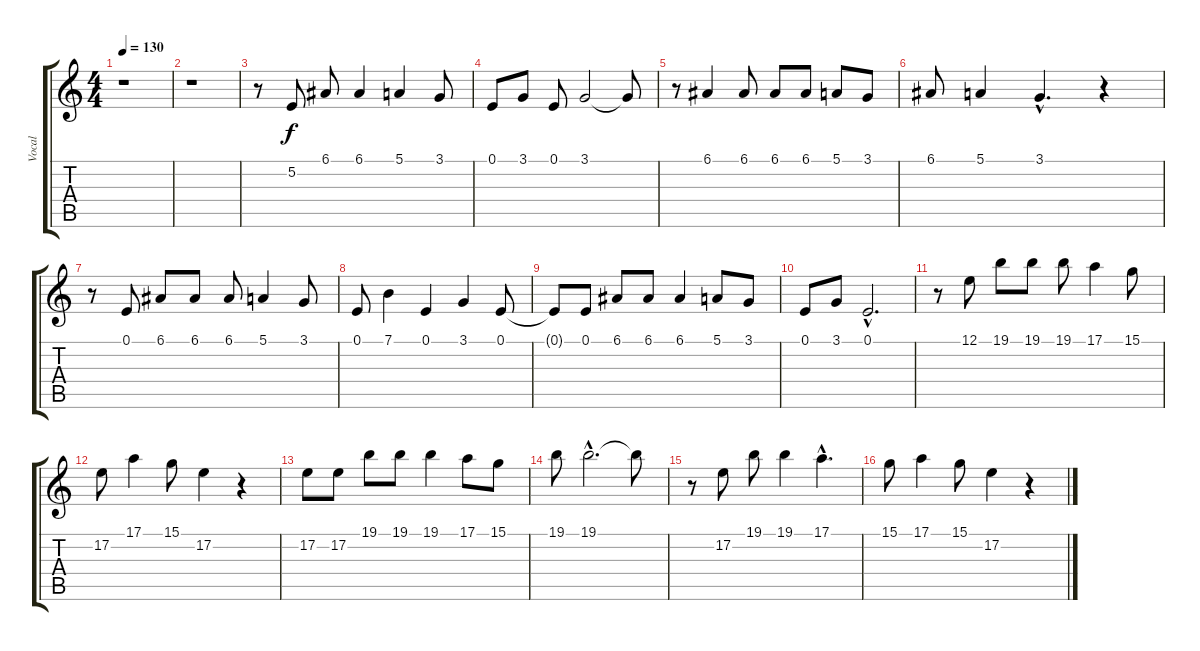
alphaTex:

\track ("Vocal" "Vocal") {instrument synthvoice}
\staff {score tabs}
\tuning (E4 B3 G3 D3 A2 E2) {hide}
\ts (4 4)
\tempo 130
\clef g2
\ks c
r.1{dy f} |
r.1 |
r.8 5.2.8 6.1.8 6.1.4 5.1.4 3.1.8 |
0.1.8 3.1.8 0.1.8 3.1.2 3.1{t}.8 |
r.8 6.1.4 6.1.8 6.1.8 6.1.8 5.1.8 3.1.8 |
6.1.8 5.1.4 3.1{hac}.4{d} r.4 |
r.8 0.1.8 6.1.8 6.1.8 6.1.8 5.1.4 3.1.8 |
0.1.8 7.1.4 0.1.4 3.1.4 0.1.8 |
0.1{t}.8 0.1.8 6.1.8 6.1.8 6.1.4 5.1.8 3.1.8 |
0.1.8 3.1.8 0.1{hac}.2{d} |
r.8 12.1.8 19.1.8 19.1.8 19.1.8 17.1.4 15.1.8 |
17.2.8 17.1.4 15.1.8 17.2.4 r.4 |
17.2.8 17.2.8 19.1.8 19.1.8 19.1.4 17.1.8 15.1.8 |
19.1.8 19.1{hac}.2{d} 19.1{t}.8 |
r.8 17.2.8 19.1.8 19.1.4 17.1{hac}.4{d} |
15.1.8 17.1.4 15.1.8 17.2.4 r.4
